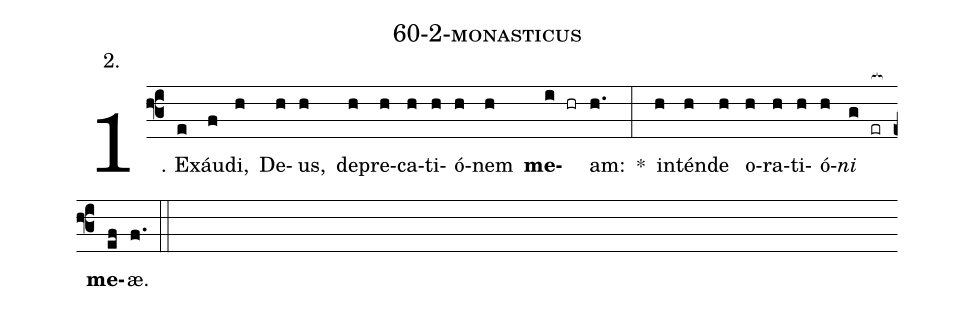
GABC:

name: 60-2-monasticus;
annotation: 2.;
%%
(f3)1. Ex(e)áu(f)di,(h) De(h)us,(h) de(h)pre(h)ca(h)ti(h)ó(h)nem(h) <b>me</b>(i hr)am:(h.) *(:) in(h)tén(h)de(h) o(h)ra(h)ti(h)ó(h)<i>ni</i>(g er[ocb:1{]) <b>me</b>(ef[ocb:0}])æ.(f.) (::)
